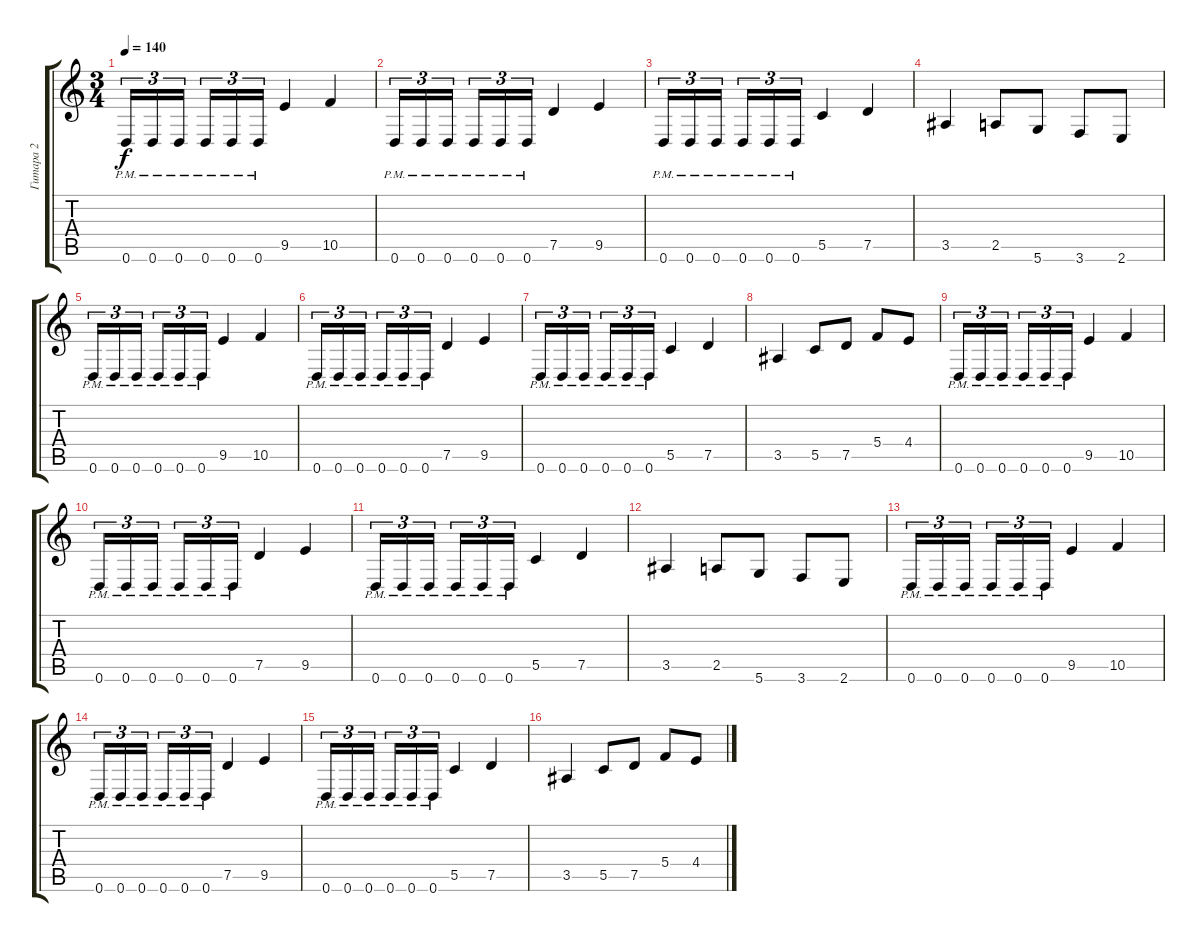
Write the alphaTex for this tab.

\track ("Гитара 2" "Гитара 2") {instrument overdrivenguitar}
\staff {score tabs}
\tuning (D4 A3 F3 C3 G2 D2) {hide}
\ts (3 4)
\tempo 140
\clef g2
\ks c
0.6{pm}.16{tu (3 2) dy f} 0.6{pm}.16{tu (3 2)} 0.6{pm}.16{tu (3 2) beam splitsecondary} 0.6{pm}.16{tu (3 2)} 0.6{pm}.16{tu (3 2)} 0.6{pm}.16{tu (3 2)} 9.5.4 10.5.4 |
0.6{pm}.16{tu (3 2)} 0.6{pm}.16{tu (3 2)} 0.6{pm}.16{tu (3 2) beam splitsecondary} 0.6{pm}.16{tu (3 2)} 0.6{pm}.16{tu (3 2)} 0.6{pm}.16{tu (3 2)} 7.5.4 9.5.4 |
0.6{pm}.16{tu (3 2)} 0.6{pm}.16{tu (3 2)} 0.6{pm}.16{tu (3 2) beam splitsecondary} 0.6{pm}.16{tu (3 2)} 0.6{pm}.16{tu (3 2)} 0.6{pm}.16{tu (3 2)} 5.5.4 7.5.4 |
3.5.4 2.5.8 5.6.8 3.6.8 2.6.8 |
0.6{pm}.16{tu (3 2)} 0.6{pm}.16{tu (3 2)} 0.6{pm}.16{tu (3 2) beam splitsecondary} 0.6{pm}.16{tu (3 2)} 0.6{pm}.16{tu (3 2)} 0.6{pm}.16{tu (3 2)} 9.5.4 10.5.4 |
0.6{pm}.16{tu (3 2)} 0.6{pm}.16{tu (3 2)} 0.6{pm}.16{tu (3 2) beam splitsecondary} 0.6{pm}.16{tu (3 2)} 0.6{pm}.16{tu (3 2)} 0.6{pm}.16{tu (3 2)} 7.5.4 9.5.4 |
0.6{pm}.16{tu (3 2)} 0.6{pm}.16{tu (3 2)} 0.6{pm}.16{tu (3 2) beam splitsecondary} 0.6{pm}.16{tu (3 2)} 0.6{pm}.16{tu (3 2)} 0.6{pm}.16{tu (3 2)} 5.5.4 7.5.4 |
3.5.4 5.5.8 7.5.8 5.4.8 4.4.8 |
0.6{pm}.16{tu (3 2)} 0.6{pm}.16{tu (3 2)} 0.6{pm}.16{tu (3 2) beam splitsecondary} 0.6{pm}.16{tu (3 2)} 0.6{pm}.16{tu (3 2)} 0.6{pm}.16{tu (3 2)} 9.5.4 10.5.4 |
0.6{pm}.16{tu (3 2)} 0.6{pm}.16{tu (3 2)} 0.6{pm}.16{tu (3 2) beam splitsecondary} 0.6{pm}.16{tu (3 2)} 0.6{pm}.16{tu (3 2)} 0.6{pm}.16{tu (3 2)} 7.5.4 9.5.4 |
0.6{pm}.16{tu (3 2)} 0.6{pm}.16{tu (3 2)} 0.6{pm}.16{tu (3 2) beam splitsecondary} 0.6{pm}.16{tu (3 2)} 0.6{pm}.16{tu (3 2)} 0.6{pm}.16{tu (3 2)} 5.5.4 7.5.4 |
3.5.4 2.5.8 5.6.8 3.6.8 2.6.8 |
0.6{pm}.16{tu (3 2)} 0.6{pm}.16{tu (3 2)} 0.6{pm}.16{tu (3 2) beam splitsecondary} 0.6{pm}.16{tu (3 2)} 0.6{pm}.16{tu (3 2)} 0.6{pm}.16{tu (3 2)} 9.5.4 10.5.4 |
0.6{pm}.16{tu (3 2)} 0.6{pm}.16{tu (3 2)} 0.6{pm}.16{tu (3 2) beam splitsecondary} 0.6{pm}.16{tu (3 2)} 0.6{pm}.16{tu (3 2)} 0.6{pm}.16{tu (3 2)} 7.5.4 9.5.4 |
0.6{pm}.16{tu (3 2)} 0.6{pm}.16{tu (3 2)} 0.6{pm}.16{tu (3 2) beam splitsecondary} 0.6{pm}.16{tu (3 2)} 0.6{pm}.16{tu (3 2)} 0.6{pm}.16{tu (3 2)} 5.5.4 7.5.4 |
3.5.4 5.5.8 7.5.8 5.4.8 4.4.8
